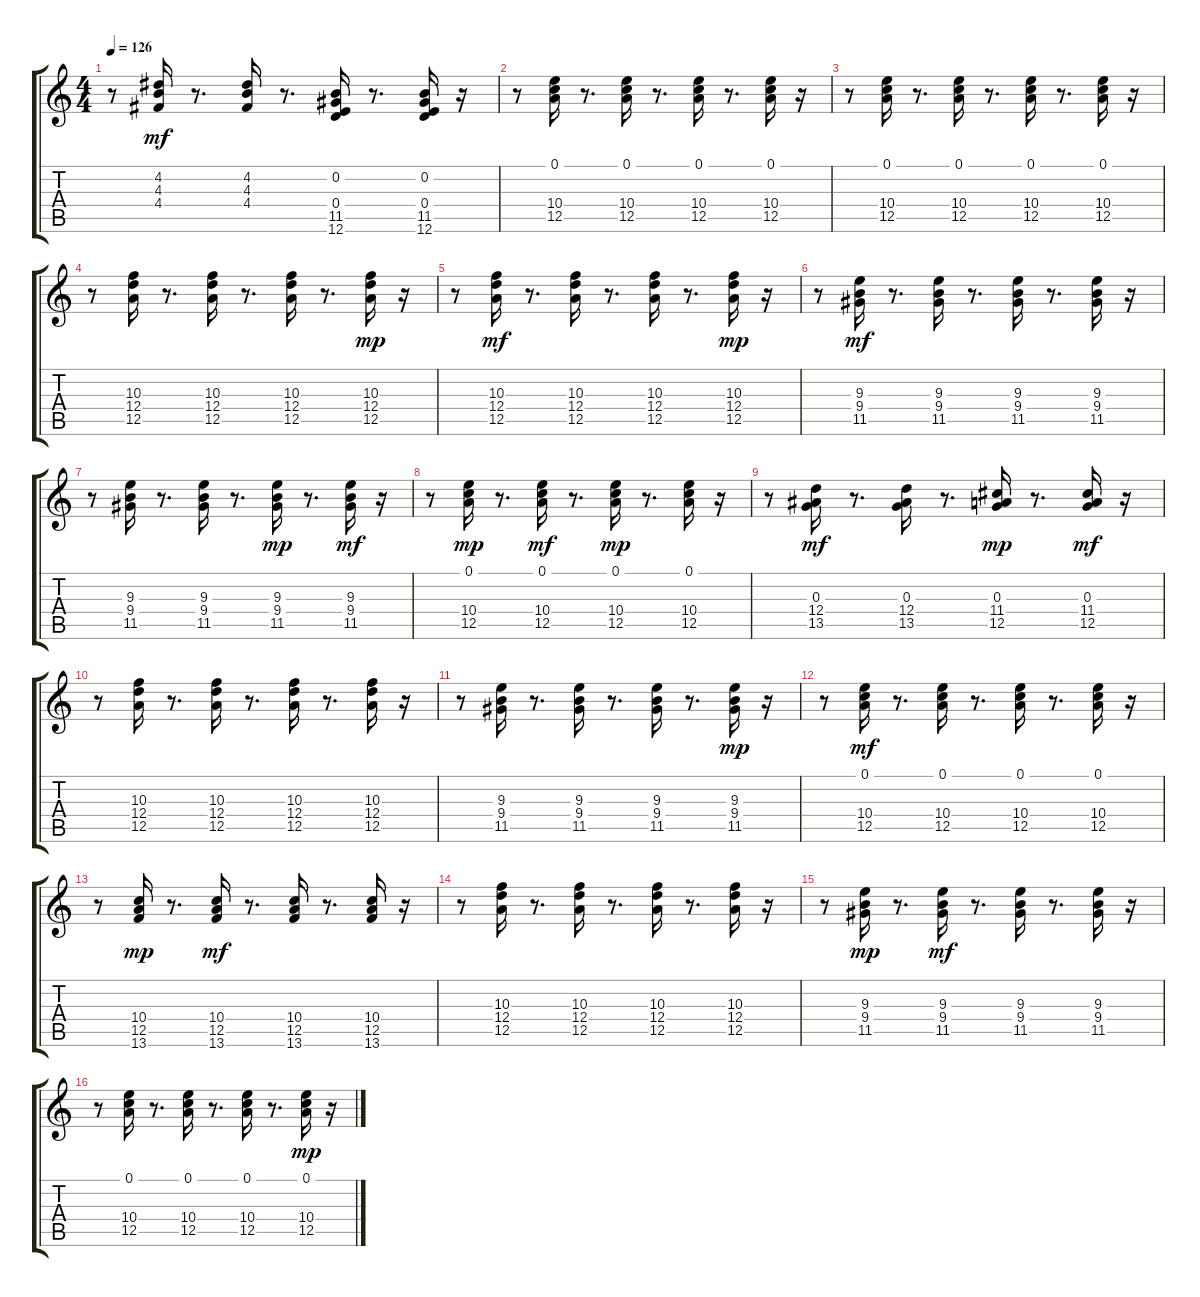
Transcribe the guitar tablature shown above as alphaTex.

\track "" {instrument electricguitarjazz}
\staff {score tabs}
\tuning (E4 B3 G3 D3 A2 E2) {hide}
\ts (4 4)
\tempo 126
\clef g2
\ks c
r.8{dy mp} (4.2 4.3 4.4).16{dy mf} r.8{d} (4.2 4.3 4.4).16 r.8{d} (0.2 0.4 11.5 12.6).16 r.8{d} (0.2 0.4 11.5 12.6).16 r.16 |
r.8 (0.1 10.4 12.5).16 r.8{d} (0.1 10.4 12.5).16 r.8{d} (0.1 10.4 12.5).16 r.8{d} (0.1 10.4 12.5).16 r.16 |
r.8 (0.1 10.4 12.5).16 r.8{d} (0.1 10.4 12.5).16 r.8{d} (0.1 10.4 12.5).16 r.8{d} (0.1 10.4 12.5).16 r.16 |
r.8 (10.3 12.4 12.5).16 r.8{d} (10.3 12.4 12.5).16 r.8{d} (10.3 12.4 12.5).16 r.8{d} (10.3 12.4 12.5).16{dy mp} r.16 |
r.8 (10.3 12.4 12.5).16{dy mf} r.8{d} (10.3 12.4 12.5).16 r.8{d} (10.3 12.4 12.5).16 r.8{d} (10.3 12.4 12.5).16{dy mp} r.16 |
r.8 (9.3 9.4 11.5).16{dy mf} r.8{d} (9.3 9.4 11.5).16 r.8{d} (9.3 9.4 11.5).16 r.8{d} (9.3 9.4 11.5).16 r.16 |
r.8 (9.3 9.4 11.5).16 r.8{d} (9.3 9.4 11.5).16 r.8{d} (9.3 9.4 11.5).16{dy mp} r.8{d} (9.3 9.4 11.5).16{dy mf} r.16 |
r.8 (0.1 10.4 12.5).16{dy mp} r.8{d} (0.1 10.4 12.5).16{dy mf} r.8{d} (0.1 10.4 12.5).16{dy mp} r.8{d} (0.1 10.4 12.5).16 r.16 |
r.8 (0.3 12.4 13.5).16{dy mf} r.8{d} (0.3 12.4 13.5).16 r.8{d} (0.3 11.4 12.5).16{dy mp} r.8{d} (0.3 11.4 12.5).16{dy mf} r.16 |
r.8 (10.3 12.4 12.5).16 r.8{d} (10.3 12.4 12.5).16 r.8{d} (10.3 12.4 12.5).16 r.8{d} (10.3 12.4 12.5).16 r.16 |
r.8 (9.3 9.4 11.5).16 r.8{d} (9.3 9.4 11.5).16 r.8{d} (9.3 9.4 11.5).16 r.8{d} (9.3 9.4 11.5).16{dy mp} r.16 |
r.8 (0.1 10.4 12.5).16{dy mf} r.8{d} (0.1 10.4 12.5).16 r.8{d} (0.1 10.4 12.5).16 r.8{d} (0.1 10.4 12.5).16 r.16 |
r.8 (10.4 12.5 13.6).16{dy mp} r.8{d} (10.4 12.5 13.6).16{dy mf} r.8{d} (10.4 12.5 13.6).16 r.8{d} (10.4 12.5 13.6).16 r.16 |
r.8 (10.3 12.4 12.5).16 r.8{d} (10.3 12.4 12.5).16 r.8{d} (10.3 12.4 12.5).16 r.8{d} (10.3 12.4 12.5).16 r.16 |
r.8 (9.3 9.4 11.5).16{dy mp} r.8{d} (9.3 9.4 11.5).16{dy mf} r.8{d} (9.3 9.4 11.5).16 r.8{d} (9.3 9.4 11.5).16 r.16 |
r.8 (0.1 10.4 12.5).16 r.8{d} (0.1 10.4 12.5).16 r.8{d} (0.1 10.4 12.5).16 r.8{d} (0.1 10.4 12.5).16{dy mp} r.16
